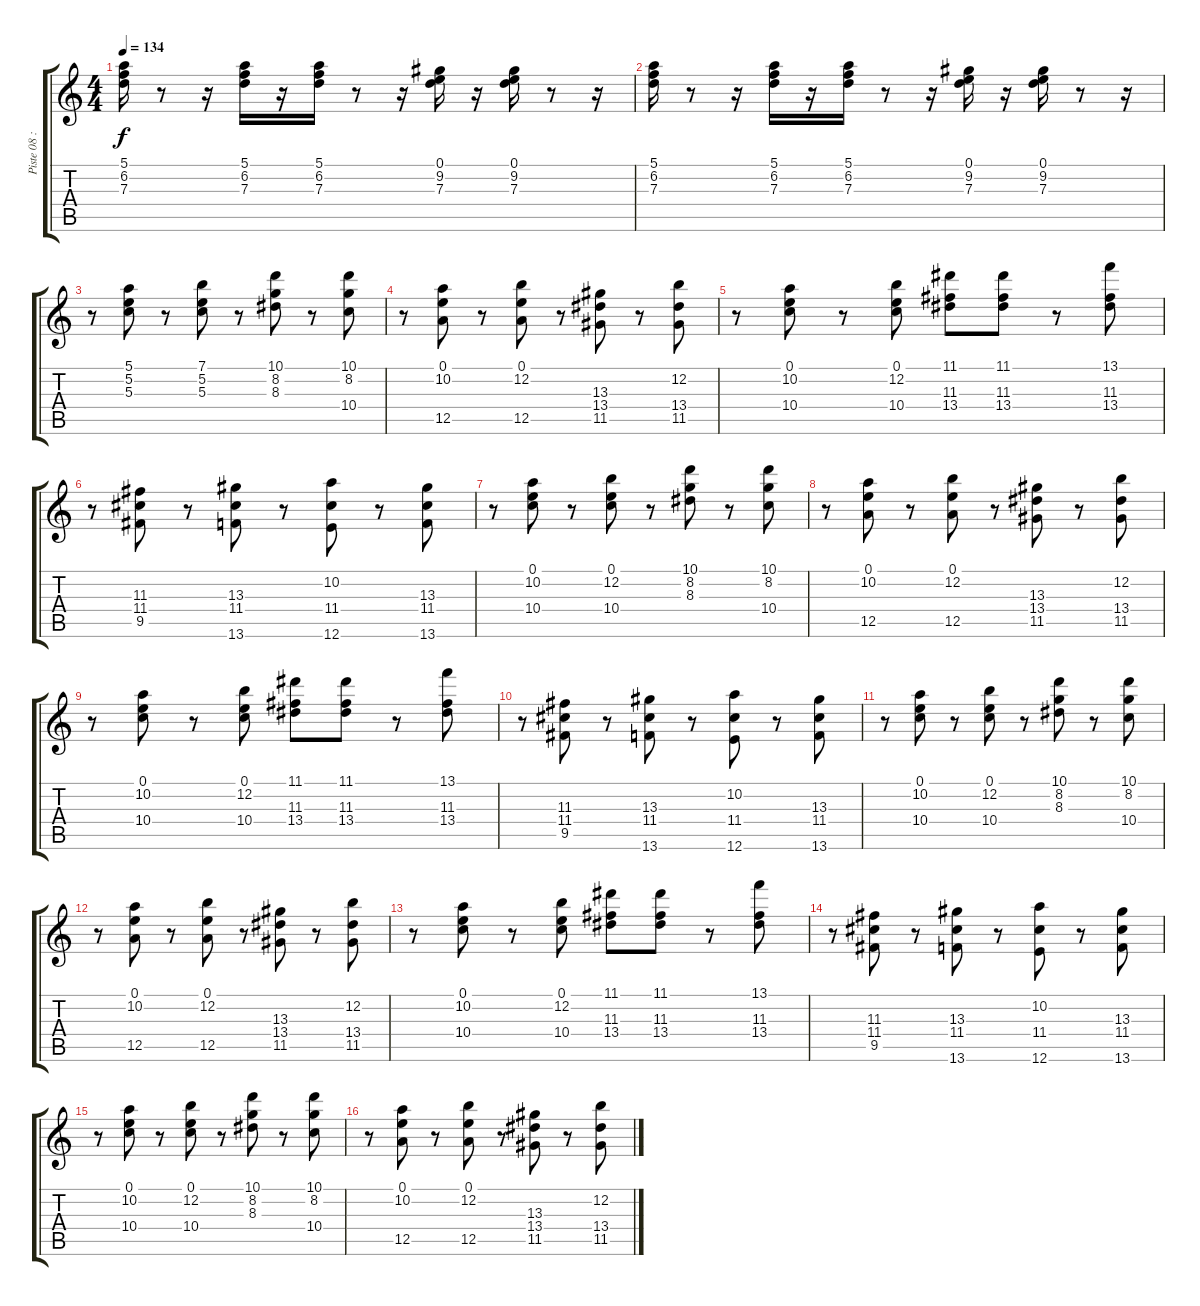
\track ("Piste 08 : non précisé" "Piste 08 :") {instrument acousticguitarsteel}
\staff {score tabs}
\tuning (E4 B3 G3 D3 A2 E2) {hide}
\ts (4 4)
\tempo 134
\clef g2
\ks c
(5.1 6.2 7.3).16{dy f} r.8 r.16 (5.1 6.2 7.3).16 r.16 (5.1 6.2 7.3).16 r.8 r.16 (0.1 9.2 7.3).16 r.16 (0.1 9.2 7.3).16 r.8 r.16 |
(5.1 6.2 7.3).16 r.8 r.16 (5.1 6.2 7.3).16 r.16 (5.1 6.2 7.3).16 r.8 r.16 (0.1 9.2 7.3).16 r.16 (0.1 9.2 7.3).16 r.8 r.16 |
r.8 (5.1 5.2 5.3).8 r.8 (7.1 5.2 5.3).8 r.8 (10.1 8.2 8.3).8 r.8 (10.1 8.2 10.4).8 |
r.8 (0.1 10.2 12.5).8 r.8 (0.1 12.2 12.5).8 r.8 (13.3 13.4 11.5).8 r.8 (12.2 13.4 11.5).8 |
r.8 (0.1 10.2 10.4).8 r.8 (0.1 12.2 10.4).8 (11.1 11.3 13.4).8 (11.1 11.3 13.4).8 r.8 (13.1 11.3 13.4).8 |
r.8 (11.3 11.4 9.5).8 r.8 (13.3 11.4 13.6).8 r.8 (10.2 11.4 12.6).8 r.8 (13.3 11.4 13.6).8 |
r.8 (0.1 10.2 10.4).8 r.8 (0.1 12.2 10.4).8 r.8 (10.1 8.2 8.3).8 r.8 (10.1 8.2 10.4).8 |
r.8 (0.1 10.2 12.5).8 r.8 (0.1 12.2 12.5).8 r.8 (13.3 13.4 11.5).8 r.8 (12.2 13.4 11.5).8 |
r.8 (0.1 10.2 10.4).8 r.8 (0.1 12.2 10.4).8 (11.1 11.3 13.4).8 (11.1 11.3 13.4).8 r.8 (13.1 11.3 13.4).8 |
r.8 (11.3 11.4 9.5).8 r.8 (13.3 11.4 13.6).8 r.8 (10.2 11.4 12.6).8 r.8 (13.3 11.4 13.6).8 |
r.8 (0.1 10.2 10.4).8 r.8 (0.1 12.2 10.4).8 r.8 (10.1 8.2 8.3).8 r.8 (10.1 8.2 10.4).8 |
r.8 (0.1 10.2 12.5).8 r.8 (0.1 12.2 12.5).8 r.8 (13.3 13.4 11.5).8 r.8 (12.2 13.4 11.5).8 |
r.8 (0.1 10.2 10.4).8 r.8 (0.1 12.2 10.4).8 (11.1 11.3 13.4).8 (11.1 11.3 13.4).8 r.8 (13.1 11.3 13.4).8 |
r.8 (11.3 11.4 9.5).8 r.8 (13.3 11.4 13.6).8 r.8 (10.2 11.4 12.6).8 r.8 (13.3 11.4 13.6).8 |
r.8 (0.1 10.2 10.4).8 r.8 (0.1 12.2 10.4).8 r.8 (10.1 8.2 8.3).8 r.8 (10.1 8.2 10.4).8 |
r.8 (0.1 10.2 12.5).8 r.8 (0.1 12.2 12.5).8 r.8 (13.3 13.4 11.5).8 r.8 (12.2 13.4 11.5).8
